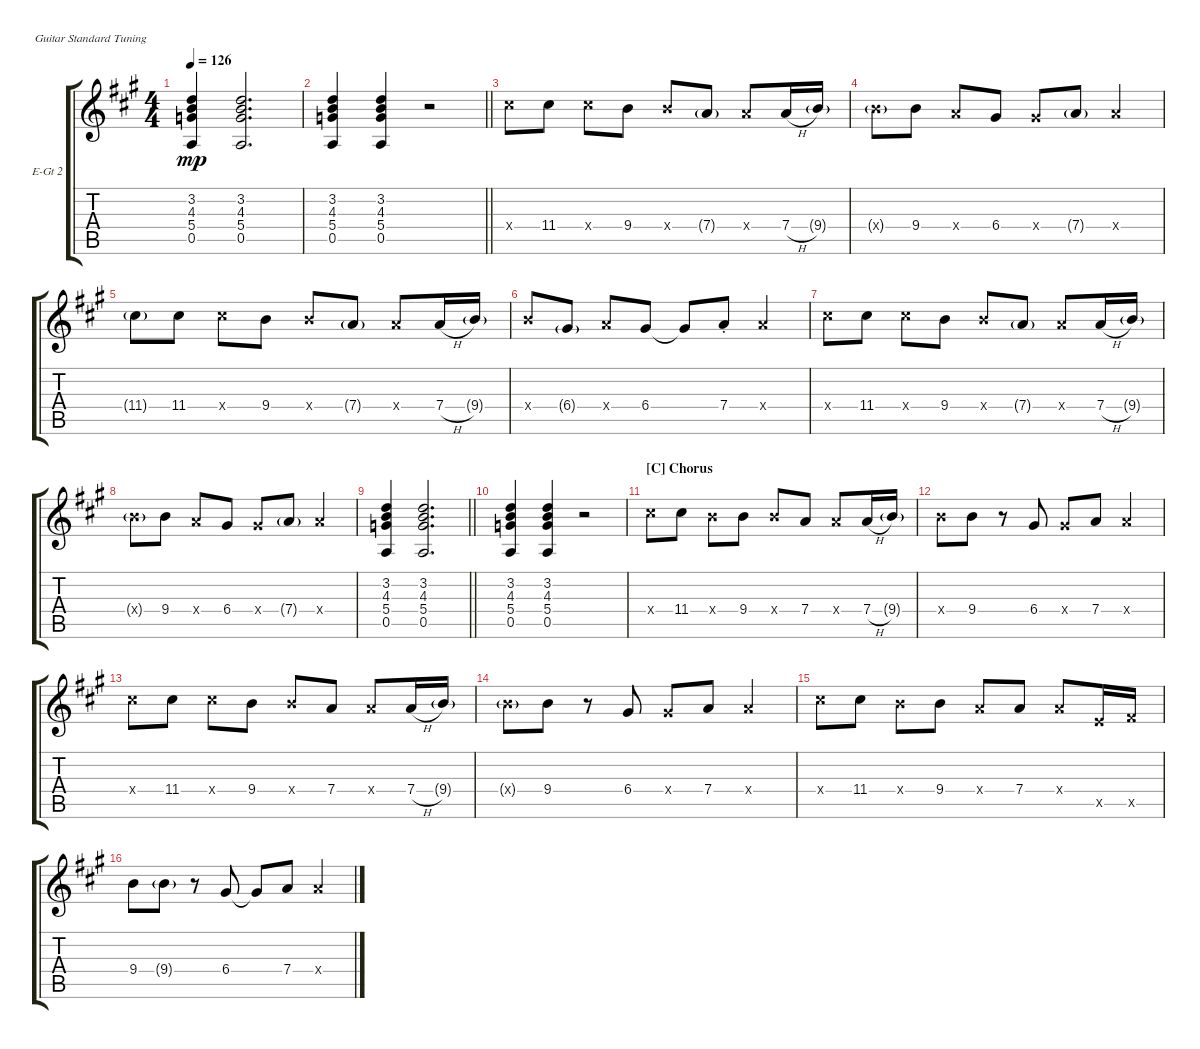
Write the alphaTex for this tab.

\bracketExtendMode groupsimilarinstruments
\firstSystemTrackNameOrientation horizontal
\otherSystemsTrackNameOrientation horizontal
\track ("E-Guitar 2 (single notes)" "E-Gt 2") {instrument electricguitarclean}
\staff {score tabs}
\tuning (E4 B3 G3 D3 A2 E2)
\ts (4 4)
\tempo 126
\clef g2
\ks a
(0.5 5.4 4.3 3.2).4{dy mp} (0.5 5.4 4.3 3.2).2{d} |
\barLineRight lightlight
(0.5 5.4 4.3 3.2).4 (0.5 5.4 4.3 3.2).4 r.2 |
11.4{x}.8 11.4.8 11.4{x}.8 9.4.8 9.4{x}.8 7.4{g}.8 7.4{x}.8 7.4{h}.16 9.4{g}.16 |
9.4{g x}.8 9.4.8 7.4{x}.8 6.4.8 6.4{x}.8 7.4{g}.8 7.4{x}.4 |
11.4{g}.8 11.4.8 11.4{x}.8 9.4.8 9.4{x}.8 7.4{g}.8 7.4{x}.8 7.4{h}.16 9.4{g}.16 |
9.4{x}.8 6.4{g}.8 7.4{x}.8 6.4.8 6.4{t}.8 7.4{st}.8 7.4{x}.4 |
11.4{x}.8 11.4.8 11.4{x}.8 9.4.8 9.4{x}.8 7.4{g}.8 7.4{x}.8 7.4{h}.16 9.4{g}.16 |
9.4{g x}.8 9.4.8 7.4{x}.8 6.4.8 6.4{x}.8 7.4{g}.8 7.4{x}.4 |
\barLineRight lightlight
(0.5 5.4 4.3 3.2).4 (0.5 5.4 4.3 3.2).2{d} |
(0.5 5.4 4.3 3.2).4 (0.5 5.4 4.3 3.2).4 r.2 |
\section ("C" "Chorus")
11.4{x}.8 11.4.8 9.4{x}.8 9.4.8 9.4{x}.8 7.4.8 7.4{x}.8 7.4{h}.16 9.4{g}.16 |
9.4{x}.8 9.4.8 r.8 6.4.8 6.4{x}.8 7.4.8 7.4{x}.4 |
11.4{x}.8 11.4.8 11.4{x}.8 9.4.8 9.4{x}.8 7.4.8 7.4{x}.8 7.4{h}.16 9.4{g}.16 |
9.4{g x}.8 9.4.8 r.8 6.4.8 6.4{x}.8 7.4.8 7.4{x}.4 |
11.4{x}.8 11.4.8 9.4{x}.8 9.4.8 7.4{x}.8 7.4.8 7.4{x}.8 7.5{x}.16 9.5{x}.16 |
9.4.8 9.4{g}.8 r.8 6.4.8 6.4{t}.8 7.4.8 7.4{x}.4
